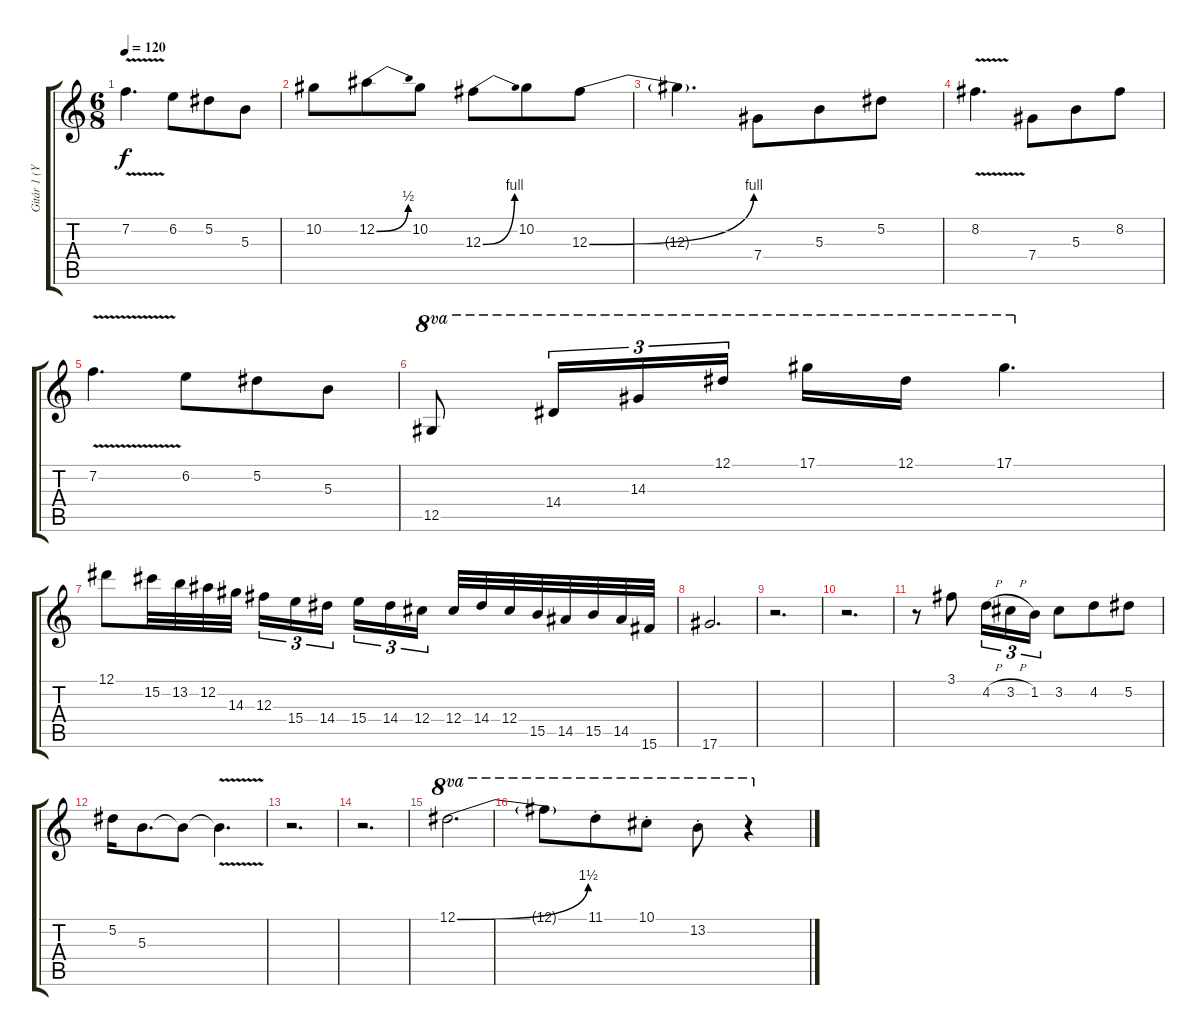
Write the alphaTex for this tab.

\track ("Gitár 1 (Yngwie Malmsteen)" "Gitár 1 (Y") {instrument distortionguitar}
\staff {score tabs}
\tuning (Eb4 Bb3 Gb3 Db3 Ab2 Eb2) {hide}
\ts (6 8)
\tempo 120
\clef g2
\ks c
7.2{v}.4{d dy f} 6.2.8 5.2.8 5.3.8 |
10.2.8 12.2{be (bend 0 0 60 2)}.8 10.2.8 12.3{be (bend 0 0 60 4)}.8 10.2.8 12.3{be (bend 0 0 60 4)}.8 |
12.3{t}.4{d} 7.4.8 5.3.8 5.2.8 |
8.2{v}.4{d} 7.4.8 5.3.8 8.2.8 |
7.2{v}.4{d} 6.2.8 5.2.8 5.3.8 |
12.5.8{ot 8va} 14.4.16{tu (3 2) ot 8va} 14.3.16{tu (3 2) ot 8va} 12.1.16{tu (3 2) ot 8va beam splitsecondary} 17.1.16{ot 8va} 12.1.16{ot 8va} 17.1.4{d ot 8va} |
12.1.8 15.2.32 13.2.32 12.2.32 14.3.32{beam splitsecondary} 12.3.16{tu (3 2)} 15.4.16{tu (3 2)} 14.4.16{tu (3 2)} 15.4.16{tu (3 2)} 14.4.16{tu (3 2)} 12.4.16{tu (3 2) beam splitsecondary} 12.4.32 14.4.32 12.4.32 15.5.32 14.5.32 15.5.32 14.5.32 15.6.32 |
17.6.2{d} |
r.2{d} |
r.2{d} |
r.8 3.1.8 4.2{h}.16{tu (3 2)} 3.2{h}.16{tu (3 2)} 1.2.16{tu (3 2)} 3.2.8 4.2.8 5.2.8 |
5.2.16 5.3.8{d} 5.3{t}.8 5.3{v t}.4{d} |
r.2{d} |
r.2{d} |
12.1{be (bend 0 0 60 6)}.2{d ot 8va} |
12.1{t}.8{ot 8va} 11.1{st}.8{ot 8va} 10.1{st}.8{ot 8va} 13.2{st}.8{ot 8va} r.4{ot 8va}
